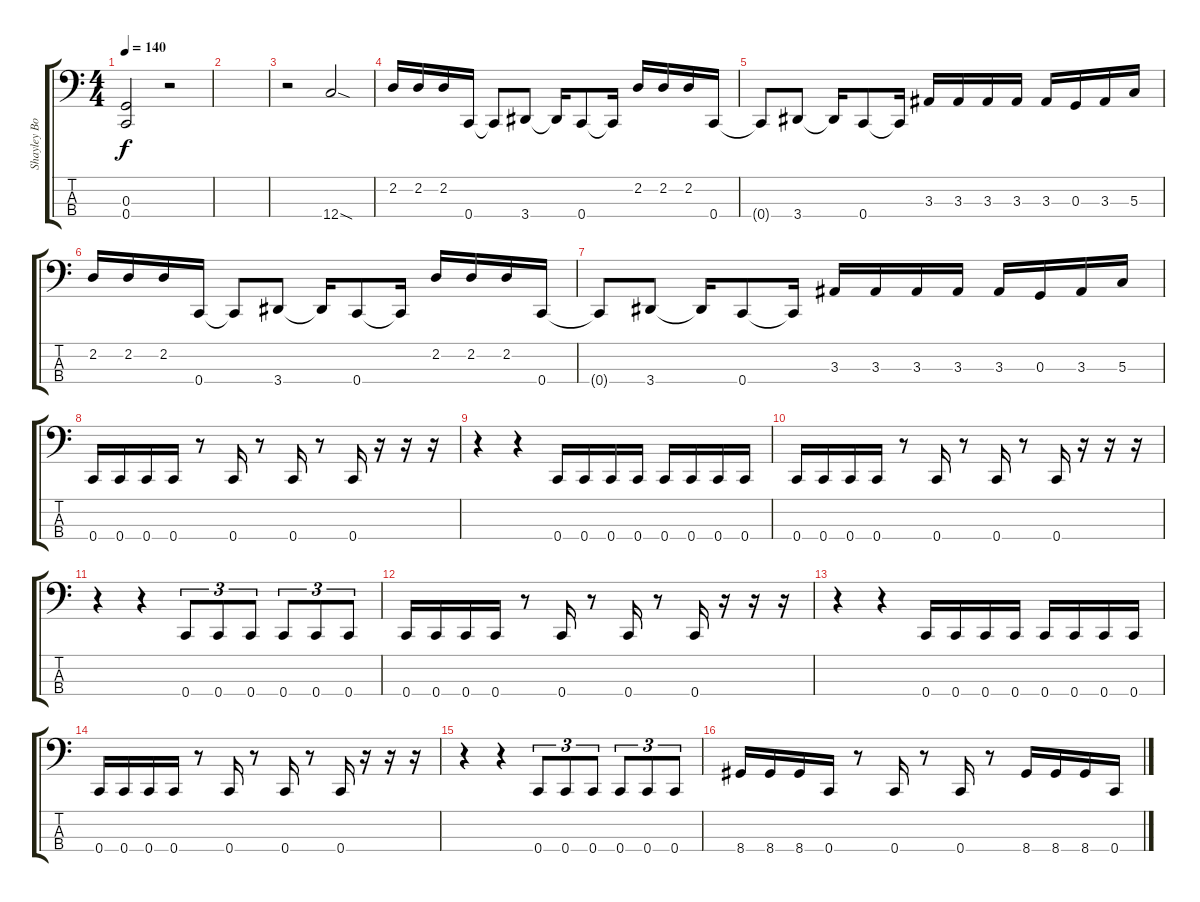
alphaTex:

\track ("Shayley Bourget" "Shayley Bo") {instrument electricbasspick}
\staff {score tabs}
\tuning (F2 C2 G1 C1) {hide}
\ts (4 4)
\tempo 140
\clef f4
\ks c
(0.3{t} 0.4{t}).2{dy f} r.2 |
|
r.2 12.4{sod}.2 |
2.2.16 2.2.16 2.2.16 0.4.16 0.4{t}.8 3.4.8 3.4{t}.16 0.4.8 0.4{t}.16 2.2.16 2.2.16 2.2.16 0.4.16 |
0.4{t}.8 3.4.8 3.4{t}.16 0.4.8 0.4{t}.16 3.3.16 3.3.16 3.3.16 3.3.16 3.3.16 0.3.16 3.3.16 5.3.16 |
2.2.16 2.2.16 2.2.16 0.4.16 0.4{t}.8 3.4.8 3.4{t}.16 0.4.8 0.4{t}.16 2.2.16 2.2.16 2.2.16 0.4.16 |
0.4{t}.8 3.4.8 3.4{t}.16 0.4.8 0.4{t}.16 3.3.16 3.3.16 3.3.16 3.3.16 3.3.16 0.3.16 3.3.16 5.3.16 |
0.4.16 0.4.16 0.4.16 0.4.16 r.8 0.4.16 r.8 0.4.16 r.8 0.4.16 r.16 r.16 r.16 |
r.4 r.4 0.4.16 0.4.16 0.4.16 0.4.16 0.4.16 0.4.16 0.4.16 0.4.16 |
0.4.16 0.4.16 0.4.16 0.4.16 r.8 0.4.16 r.8 0.4.16 r.8 0.4.16 r.16 r.16 r.16 |
r.4 r.4 0.4.8{tu (3 2)} 0.4.8{tu (3 2)} 0.4.8{tu (3 2)} 0.4.8{tu (3 2)} 0.4.8{tu (3 2)} 0.4.8{tu (3 2)} |
0.4.16 0.4.16 0.4.16 0.4.16 r.8 0.4.16 r.8 0.4.16 r.8 0.4.16 r.16 r.16 r.16 |
r.4 r.4 0.4.16 0.4.16 0.4.16 0.4.16 0.4.16 0.4.16 0.4.16 0.4.16 |
0.4.16 0.4.16 0.4.16 0.4.16 r.8 0.4.16 r.8 0.4.16 r.8 0.4.16 r.16 r.16 r.16 |
r.4 r.4 0.4.8{tu (3 2)} 0.4.8{tu (3 2)} 0.4.8{tu (3 2)} 0.4.8{tu (3 2)} 0.4.8{tu (3 2)} 0.4.8{tu (3 2)} |
8.4.16 8.4.16 8.4.16 0.4.16 r.8 0.4.16 r.8 0.4.16 r.8 8.4.16 8.4.16 8.4.16 0.4.16
